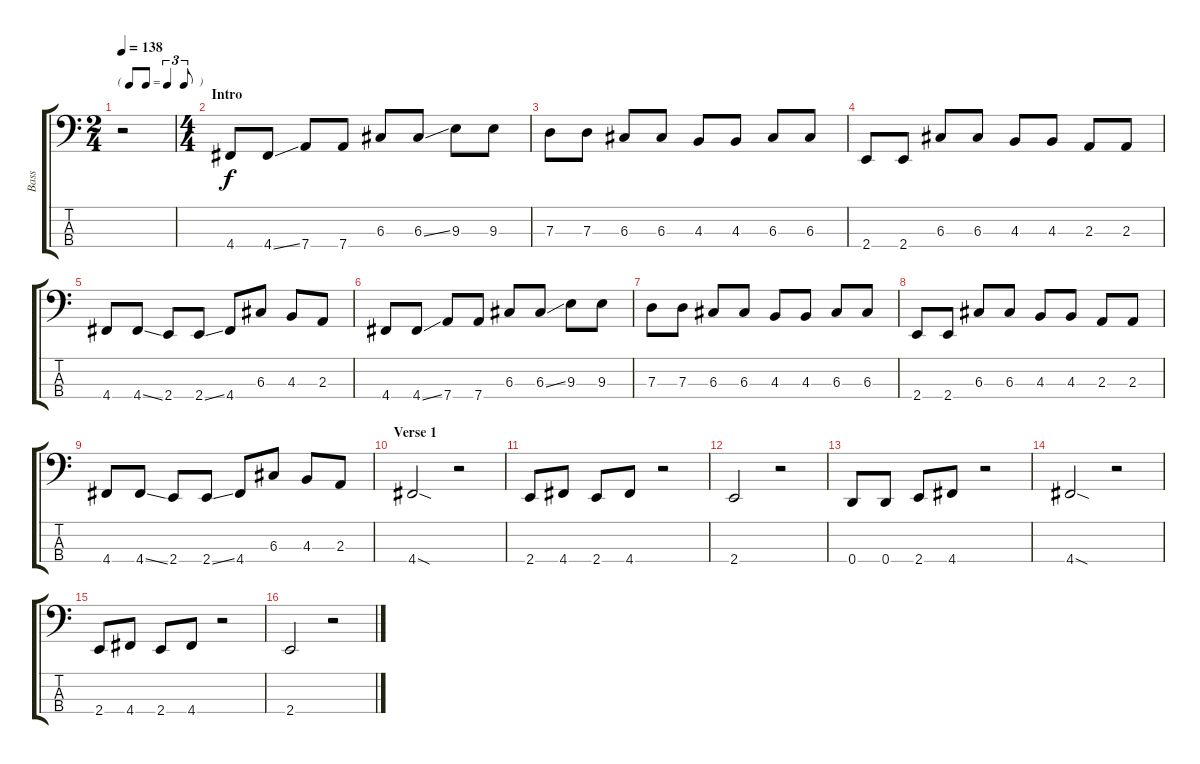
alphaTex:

\track ("Bass" "Bass") {instrument electricbasspick}
\staff {score tabs}
\tuning (F2 C2 G1 D1) {hide}
\ts (2 4)
\tf triplet8th
\tempo 138
\clef f4
\ks c
r.2{dy f instrument electricbasspick} |
\ts (4 4)
\section ("" "Intro")
4.4.8 4.4{ss}.8 7.4.8 7.4.8 6.3.8 6.3{ss}.8 9.3.8 9.3.8 |
7.3.8 7.3.8 6.3.8 6.3.8 4.3.8 4.3.8 6.3.8 6.3.8 |
2.4.8 2.4.8 6.3.8 6.3.8 4.3.8 4.3.8 2.3.8 2.3.8 |
4.4.8 4.4{ss}.8 2.4.8 2.4{ss}.8 4.4.8 6.3.8 4.3.8 2.3.8 |
4.4.8 4.4{ss}.8 7.4.8 7.4.8 6.3.8 6.3{ss}.8 9.3.8 9.3.8 |
7.3.8 7.3.8 6.3.8 6.3.8 4.3.8 4.3.8 6.3.8 6.3.8 |
2.4.8 2.4.8 6.3.8 6.3.8 4.3.8 4.3.8 2.3.8 2.3.8 |
4.4.8 4.4{ss}.8 2.4.8 2.4{ss}.8 4.4.8 6.3.8 4.3.8 2.3.8 |
\section ("" "Verse 1")
4.4{sod}.2 r.2 |
2.4.8 4.4.8 2.4.8 4.4.8 r.2 |
2.4.2 r.2 |
0.4.8 0.4.8 2.4.8 4.4.8 r.2 |
4.4{sod}.2 r.2 |
2.4.8 4.4.8 2.4.8 4.4.8 r.2 |
2.4.2 r.2
